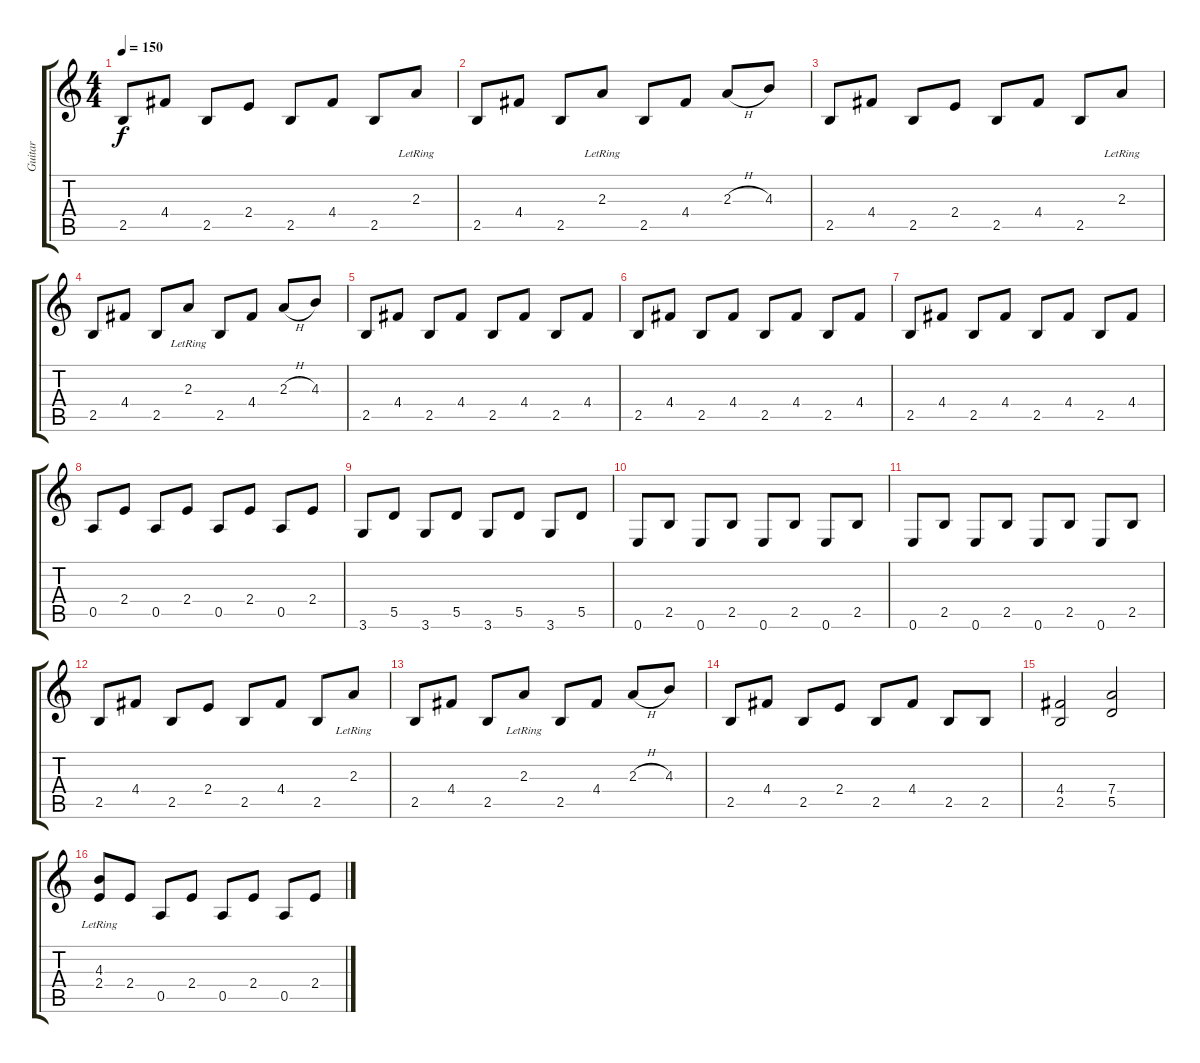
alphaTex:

\track ("Guitar" "Guitar") {instrument overdrivenguitar}
\staff {score tabs}
\tuning (E4 B3 G3 D3 A2 E2) {hide}
\ts (4 4)
\tempo 150
\clef g2
\ks c
2.5.8{dy f} 4.4.8 2.5.8 2.4.8 2.5.8 4.4.8 2.5.8 2.3{lr}.8 |
2.5.8 4.4.8 2.5.8 2.3{lr}.8 2.5.8 4.4.8 2.3{h}.8 4.3.8 |
2.5.8 4.4.8 2.5.8 2.4.8 2.5.8 4.4.8 2.5.8 2.3{lr}.8 |
2.5.8 4.4.8 2.5.8 2.3{lr}.8 2.5.8 4.4.8 2.3{h}.8 4.3.8 |
2.5.8 4.4.8 2.5.8 4.4.8 2.5.8 4.4.8 2.5.8 4.4.8 |
2.5.8 4.4.8 2.5.8 4.4.8 2.5.8 4.4.8 2.5.8 4.4.8 |
2.5.8 4.4.8 2.5.8 4.4.8 2.5.8 4.4.8 2.5.8 4.4.8 |
0.5.8 2.4.8 0.5.8 2.4.8 0.5.8 2.4.8 0.5.8 2.4.8 |
3.6.8 5.5.8 3.6.8 5.5.8 3.6.8 5.5.8 3.6.8 5.5.8 |
0.6.8 2.5.8 0.6.8 2.5.8 0.6.8 2.5.8 0.6.8 2.5.8 |
0.6.8 2.5.8 0.6.8 2.5.8 0.6.8 2.5.8 0.6.8 2.5.8 |
2.5.8 4.4.8 2.5.8 2.4.8 2.5.8 4.4.8 2.5.8 2.3{lr}.8 |
2.5.8 4.4.8 2.5.8 2.3{lr}.8 2.5.8 4.4.8 2.3{h}.8 4.3.8 |
2.5.8 4.4.8 2.5.8 2.4.8 2.5.8 4.4.8 2.5.8 2.5.8 |
(4.4 2.5).2 (7.4 5.5).2 |
(4.3 2.4{lr}).8 2.4.8 0.5.8 2.4.8 0.5.8 2.4.8 0.5.8 2.4.8
